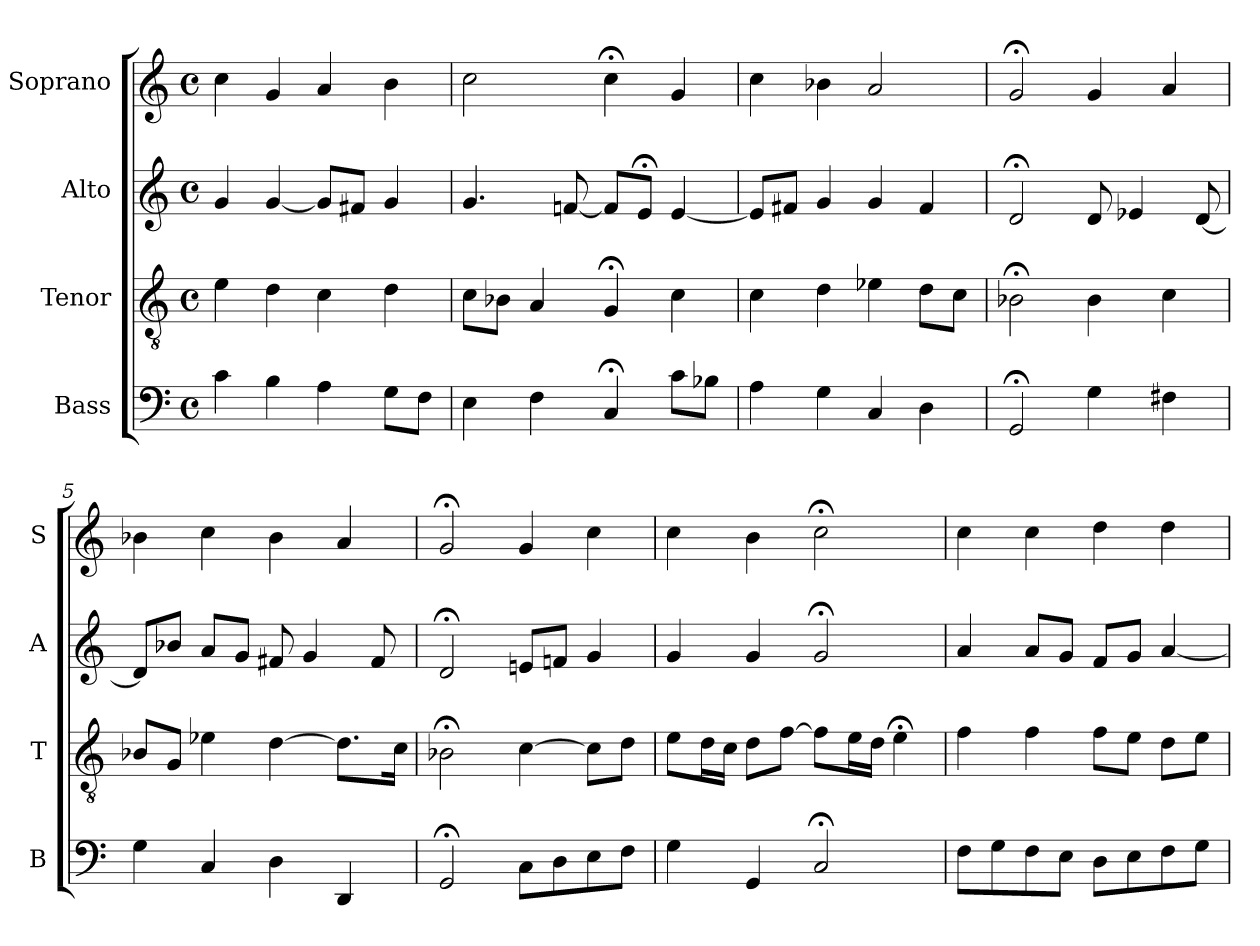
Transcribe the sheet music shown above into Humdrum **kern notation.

**kern	**kern	**kern	**kern
*part4	*part3	*part2	*part1
*staff4	*staff3	*staff2	*staff1
*I"Bass	*I"Tenor	*I"Alto	*I"Soprano
*I'B	*I'T	*I'A	*I'S
*clefF4	*clefGv2	*clefG2	*clefG2
*k[]	*k[]	*k[]	*k[]
*C:	*C:	*C:	*C:
*M4/4	*M4/4	*M4/4	*M4/4
*met(c)	*met(c)	*met(c)	*met(c)
*MM100	*MM100	*MM100	*MM100
=1	=1	=1	=1
4c	4e	4g	4cc
4B	4d	[4g	4g
4A	4c	8gL]	4a
.	.	8f#XJ	.
8GL	4d	4g	4b
8FJ	.	.	.
=2	=2	=2	=2
4E	8cL	4.g	2cc
.	8B-XJ	.	.
4F	4A	.	.
.	.	[8fn	.
4C;<	4G;<	8fL]	4cc;<
.	.	8e;<J	.
8cL	4c	[4e	4g
8B-XJ	.	.	.
=3	=3	=3	=3
4A	4c	8eL]	4cc
.	.	8f#XJ	.
4G	4d	4g	4b-X
4C	4e-X	4g	2a
4D	8dL	4f#	.
.	8cJ	.	.
=4	=4	=4	=4
2GG;<	2B-X;<	2d;<	2g;<
4G	4B-	8d	4g
.	.	4e-X	.
4F#X	4c	.	4a
.	.	[8d	.
=5	=5	=5	=5
4G	8B-XL	8dL]	4b-X
.	8GJ	8b-XJ	.
4C	4e-X	8aL	4cc
.	.	8gJ	.
4Di	[4di	8f#Xi	4b-i
.	.	4g	.
4DD	8.dL]	.	4a
.	.	8f#	.
.	16cJk	.	.
=6	=6	=6	=6
2GG;<	2B-X;<	2d;<	2g;<
8CL	[4c	8enL	4g
8D	.	8fnJ	.
8E	8cL]	4g	4cc
8FJ	8dJ	.	.
=7	=7	=7	=7
4G	8eL	4g	4cc
.	16dL	.	.
.	16cJJ	.	.
4GG	8dL	4g	4b
.	[8fJ	.	.
2C;<	8fL]	2g;<	2cc;<
.	16eL	.	.
.	16dJJ	.	.
.	4e;<	.	.
=8	=8	=8	=8
8FL	4f	4a	4cc
8G	.	.	.
8F	4f	8aL	4cc
8EJ	.	8gJ	.
8DL	8fL	8fL	4dd
8E	8eJ	8gJ	.
8F	8dL	[4a	4dd
8GJ	8eJ	.	.
=	=	=	=
*-	*-	*-	*-
